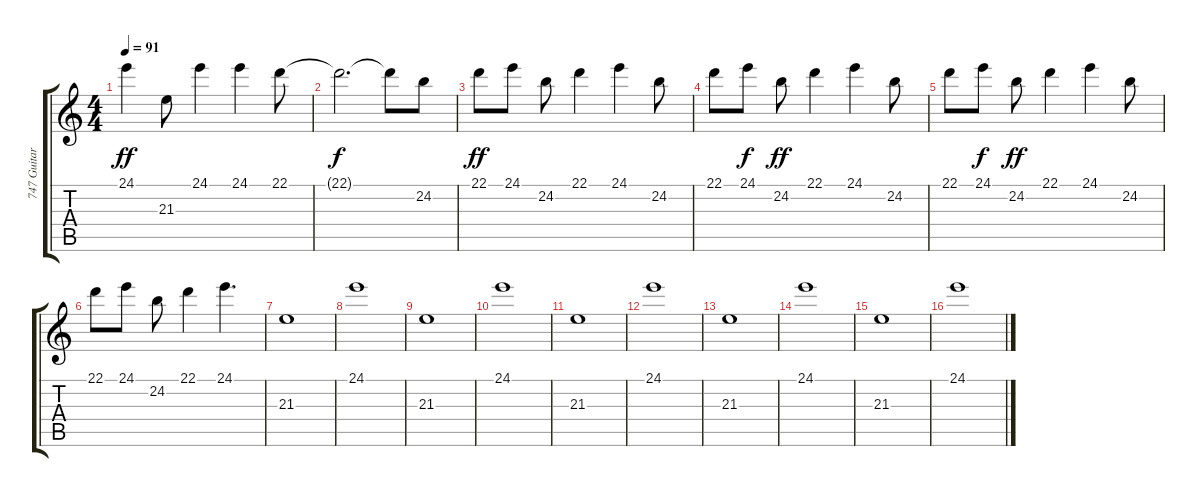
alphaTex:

\track ("747 Guitar" "747 Guitar") {instrument pad4choir}
\staff {score tabs}
\tuning (E4 B3 G3 D3 A2 E2) {hide}
\ts (4 4)
\tempo 91
\clef g2
\ks c
24.1.4{dy ff} 21.3.8 24.1.4 24.1.4 22.1.8 |
22.1{t}.2{d dy f} 22.1{t}.8 24.2.8 |
22.1.8{dy ff volume 9} 24.1.8 24.2.8 22.1.4 24.1.4 24.2.8 |
22.1.8 24.1.8{dy f} 24.2.8{dy ff} 22.1.4 24.1.4 24.2.8 |
22.1.8 24.1.8{dy f} 24.2.8{dy ff} 22.1.4 24.1.4 24.2.8 |
22.1.8 24.1.8 24.2.8 22.1.4 24.1.4{d} |
21.3.1 |
24.1.1 |
21.3.1 |
24.1.1 |
21.3.1 |
24.1.1 |
21.3.1 |
24.1.1 |
21.3.1 |
24.1.1{volume 4}
